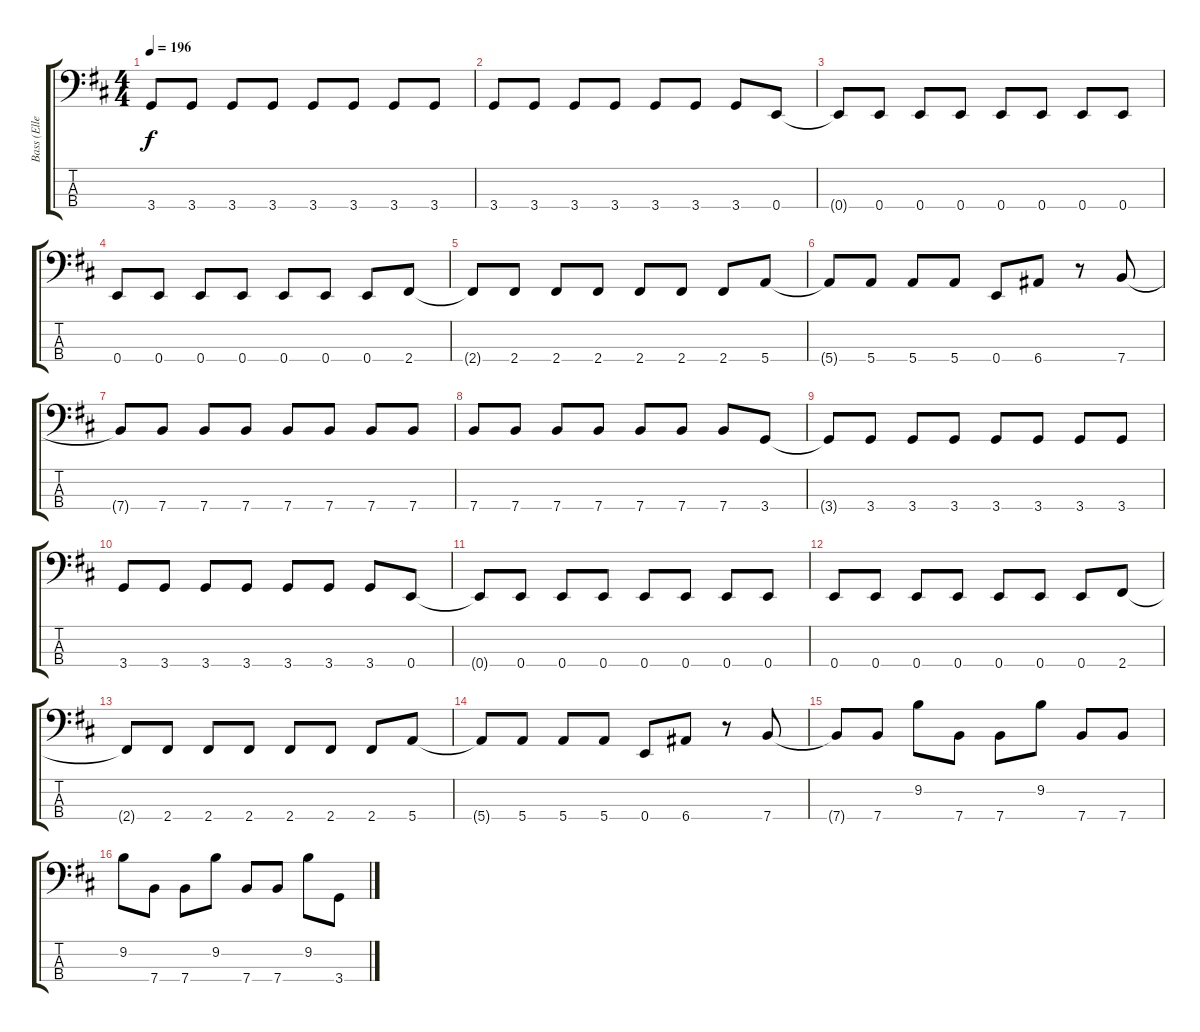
\track ("Bass (Ellefson)" "Bass (Elle") {instrument electricbasspick}
\staff {score tabs}
\tuning (G2 D2 A1 E1) {hide}
\ts (4 4)
\tempo 196
\clef f4
\ks d
3.4{t}.8{dy f} 3.4.8 3.4.8 3.4.8 3.4.8 3.4.8 3.4.8 3.4.8 |
3.4.8 3.4.8 3.4.8 3.4.8 3.4.8 3.4.8 3.4.8 0.4.8 |
0.4{t}.8 0.4.8 0.4.8 0.4.8 0.4.8 0.4.8 0.4.8 0.4.8 |
0.4.8 0.4.8 0.4.8 0.4.8 0.4.8 0.4.8 0.4.8 2.4.8 |
2.4{t}.8 2.4.8 2.4.8 2.4.8 2.4.8 2.4.8 2.4.8 5.4.8 |
5.4{t}.8 5.4.8 5.4.8 5.4.8 0.4.8 6.4.8 r.8 7.4.8 |
7.4{t}.8 7.4.8 7.4.8 7.4.8 7.4.8 7.4.8 7.4.8 7.4.8 |
7.4.8 7.4.8 7.4.8 7.4.8 7.4.8 7.4.8 7.4.8 3.4.8 |
3.4{t}.8 3.4.8 3.4.8 3.4.8 3.4.8 3.4.8 3.4.8 3.4.8 |
3.4.8 3.4.8 3.4.8 3.4.8 3.4.8 3.4.8 3.4.8 0.4.8 |
0.4{t}.8 0.4.8 0.4.8 0.4.8 0.4.8 0.4.8 0.4.8 0.4.8 |
0.4.8 0.4.8 0.4.8 0.4.8 0.4.8 0.4.8 0.4.8 2.4.8 |
2.4{t}.8 2.4.8 2.4.8 2.4.8 2.4.8 2.4.8 2.4.8 5.4.8 |
5.4{t}.8 5.4.8 5.4.8 5.4.8 0.4.8 6.4.8 r.8 7.4.8 |
7.4{t}.8 7.4.8 9.2.8 7.4.8 7.4.8 9.2.8 7.4.8 7.4.8 |
9.2.8 7.4.8 7.4.8 9.2.8 7.4.8 7.4.8 9.2.8 3.4.8
